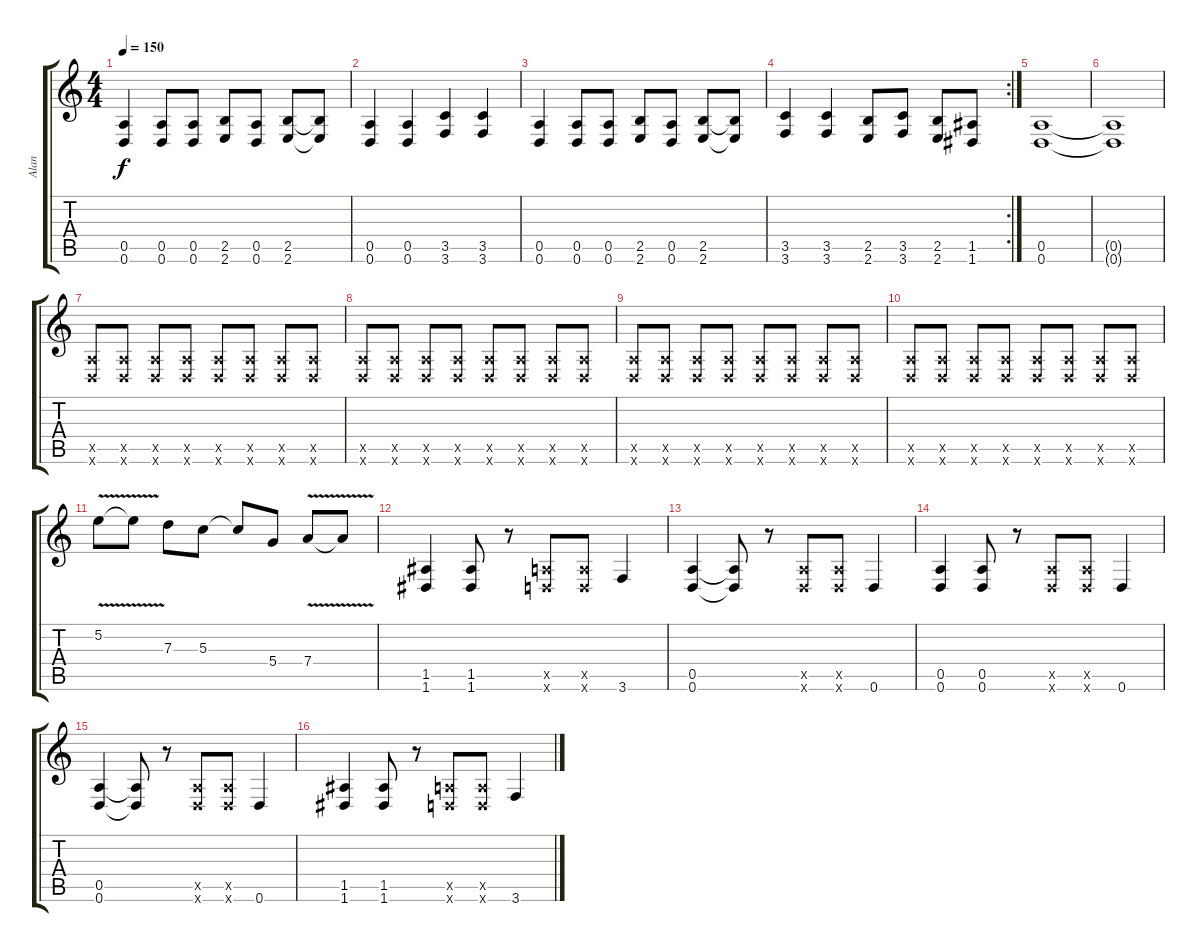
\track ("Alan" "Alan") {instrument distortionguitar}
\staff {score tabs}
\tuning (E4 B3 G3 D3 A2 D2) {hide}
\ts (4 4)
\tempo 150
\clef g2
\ks c
(0.5 0.6).4{dy f} (0.5 0.6).8 (0.5 0.6).8 (2.5 2.6).8 (0.5 0.6).8 (2.5 2.6).8 (2.5{t} 2.6{t}).8 |
(0.5 0.6).4 (0.5 0.6).4 (3.5 3.6).4 (3.5 3.6).4 |
(0.5 0.6).4 (0.5 0.6).8 (0.5 0.6).8 (2.5 2.6).8 (0.5 0.6).8 (2.5 2.6).8 (2.5{t} 2.6{t}).8 |
\rc 2
(3.5 3.6).4 (3.5 3.6).4 (2.5 2.6).8 (3.5 3.6).8 (2.5 2.6).8 (1.5 1.6).8 |
(0.5 0.6).1{volume 0} |
(0.5{t} 0.6{t}).1 |
(0.5{x} 0.6{x}).8{volume 13} (0.5{x} 0.6{x}).8 (0.5{x} 0.6{x}).8 (0.5{x} 0.6{x}).8 (0.5{x} 0.6{x}).8 (0.5{x} 0.6{x}).8 (0.5{x} 0.6{x}).8 (0.5{x} 0.6{x}).8 |
(0.5{x} 0.6{x}).8 (0.5{x} 0.6{x}).8 (0.5{x} 0.6{x}).8 (0.5{x} 0.6{x}).8 (0.5{x} 0.6{x}).8 (0.5{x} 0.6{x}).8 (0.5{x} 0.6{x}).8 (0.5{x} 0.6{x}).8 |
(0.5{x} 0.6{x}).8 (0.5{x} 0.6{x}).8 (0.5{x} 0.6{x}).8 (0.5{x} 0.6{x}).8 (0.5{x} 0.6{x}).8 (0.5{x} 0.6{x}).8 (0.5{x} 0.6{x}).8 (0.5{x} 0.6{x}).8 |
(0.5{x} 0.6{x}).8 (0.5{x} 0.6{x}).8 (0.5{x} 0.6{x}).8 (0.5{x} 0.6{x}).8 (0.5{x} 0.6{x}).8 (0.5{x} 0.6{x}).8 (0.5{x} 0.6{x}).8 (0.5{x} 0.6{x}).8 |
5.2{v}.8 5.2{t}.8 7.3.8 5.3.8 5.3{t}.8 5.4.8 7.4{v}.8 7.4{t}.8 |
(1.5 1.6).4 (1.5 1.6).8 r.8 (0.5{x} 0.6{x}).8 (0.5{x} 0.6{x}).8 3.6.4 |
(0.5 0.6).4 (0.5{t} 0.6{t}).8 r.8 (0.5{x} 0.6{x}).8 (0.5{x} 0.6{x}).8 0.6.4 |
(0.5 0.6).4 (0.5 0.6).8 r.8 (0.5{x} 0.6{x}).8 (0.5{x} 0.6{x}).8 0.6.4 |
(0.5 0.6).4 (0.5{t} 0.6{t}).8 r.8 (0.5{x} 0.6{x}).8 (0.5{x} 0.6{x}).8 0.6.4 |
(1.5 1.6).4 (1.5 1.6).8 r.8 (0.5{x} 0.6{x}).8 (0.5{x} 0.6{x}).8 3.6.4
